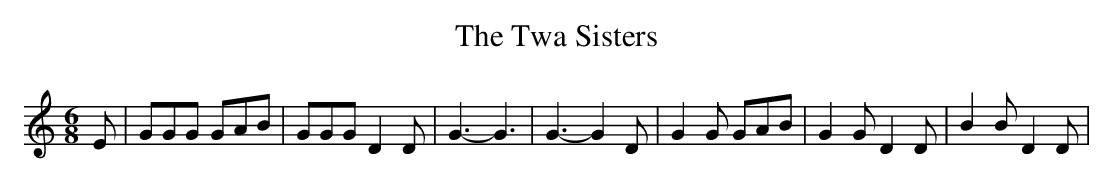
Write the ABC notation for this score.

X:1
T:The Twa Sisters
M:6/8
L:1/8
K:C
 E| GGG GAB| GGG D2 D| G3- G3| G3- G2 D| G2 G GAB| G2 G D2 D| B2 B D2 D|\

M:3/8
 G2 c|
M:6/8
 e2 e B2 B| e3- e3| d3- d2 B| G2 G GAB| G2 G D2 D| B2 B D2 D| G2||\
